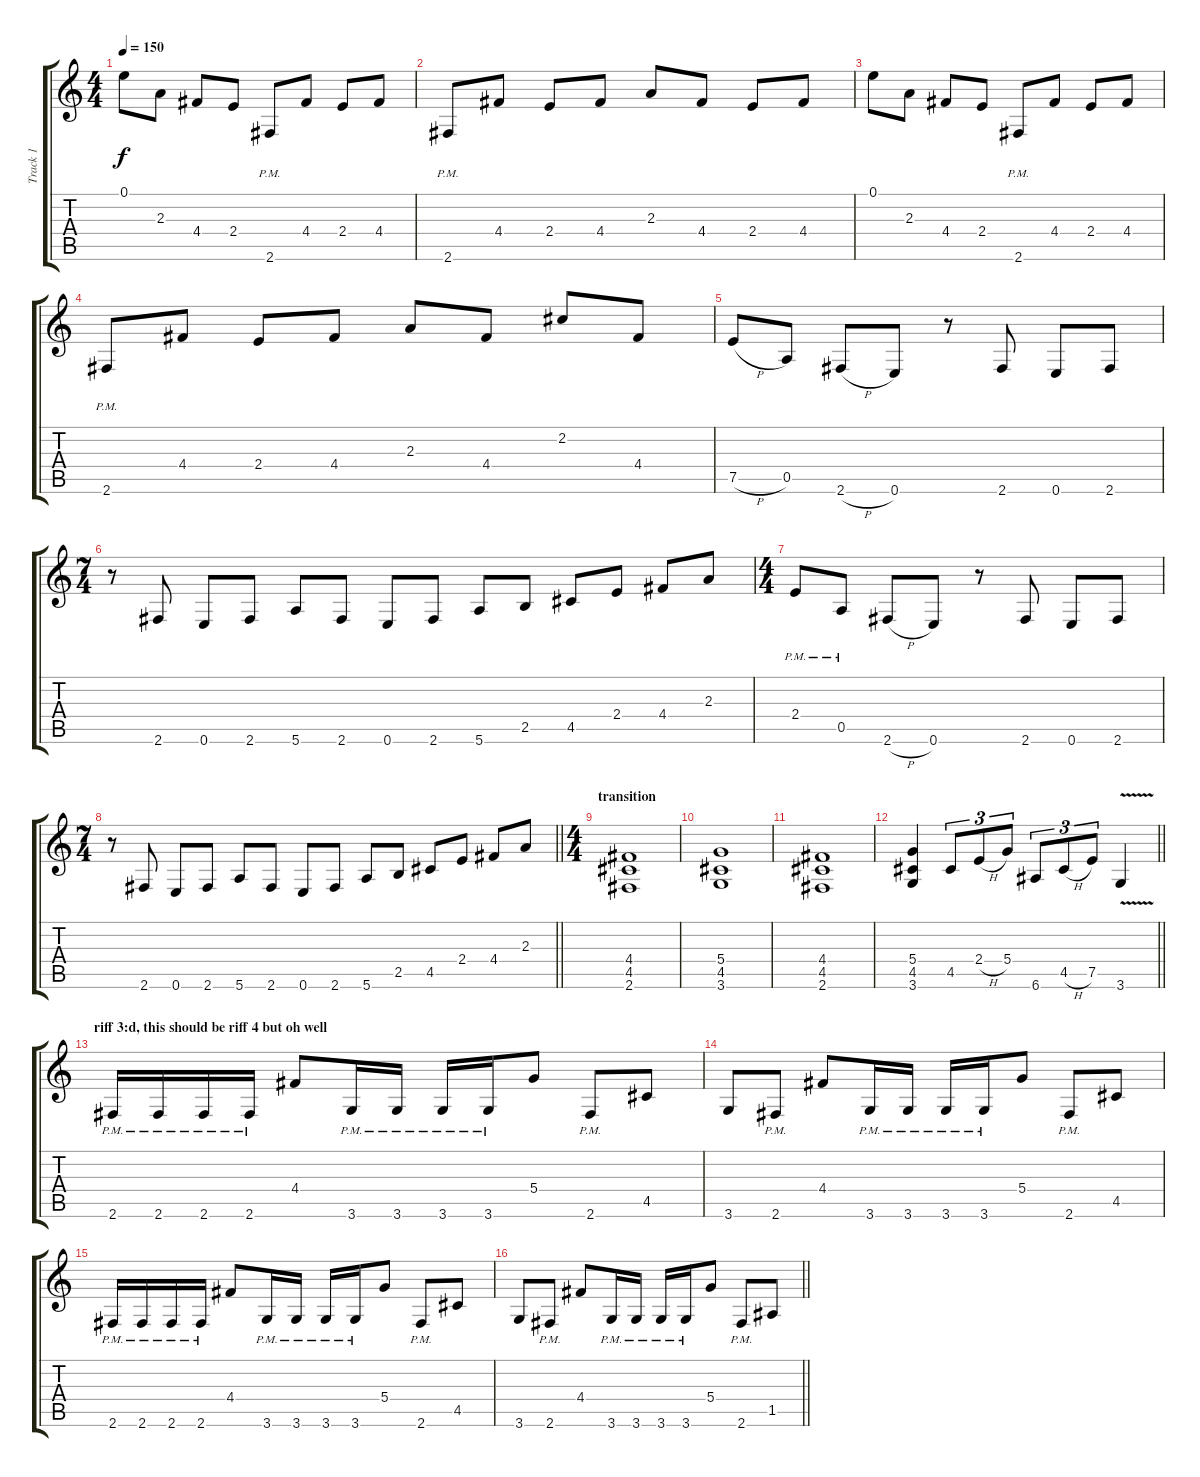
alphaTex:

\track ("Track 1" "Track 1") {instrument overdrivenguitar}
\staff {score tabs}
\tuning (E4 B3 G3 D3 A2 E2) {hide}
\ts (4 4)
\tempo 150
\clef g2
\ks c
0.1.8{dy f} 2.3.8 4.4.8 2.4.8 2.6{pm}.8 4.4.8 2.4.8 4.4.8 |
2.6{pm}.8 4.4.8 2.4.8 4.4.8 2.3.8 4.4.8 2.4.8 4.4.8 |
0.1.8 2.3.8 4.4.8 2.4.8 2.6{pm}.8 4.4.8 2.4.8 4.4.8 |
2.6{pm}.8 4.4.8 2.4.8 4.4.8 2.3.8 4.4.8 2.2.8 4.4.8 |
7.5{h}.8 0.5.8 2.6{h}.8 0.6.8 r.8 2.6.8 0.6.8 2.6.8 |
\ts (7 4)
r.8 2.6.8 0.6.8 2.6.8 5.6.8 2.6.8 0.6.8 2.6.8 5.6.8 2.5.8 4.5.8 2.4.8 4.4.8 2.3.8 |
\ts (4 4)
2.4{pm}.8 0.5{pm}.8 2.6{h}.8 0.6.8 r.8 2.6.8 0.6.8 2.6.8 |
\ts (7 4)
\barLineRight lightlight
r.8 2.6.8 0.6.8 2.6.8 5.6.8 2.6.8 0.6.8 2.6.8 5.6.8 2.5.8 4.5.8 2.4.8 4.4.8 2.3.8 |
\ts (4 4)
\section ("" "transition")
(4.4 4.5 2.6).1 |
(5.4 4.5 3.6).1 |
(4.4 4.5 2.6).1 |
\barLineRight lightlight
(5.4 4.5 3.6).4 4.5.8{tu (3 2)} 2.4{h}.8{tu (3 2)} 5.4.8{tu (3 2)} 6.6.8{tu (3 2)} 4.5{h}.8{tu (3 2)} 7.5.8{tu (3 2)} 3.6{v}.4 |
\section ("" "riff 3:d, this should be riff 4 but oh well")
2.6{pm}.16 2.6{pm}.16 2.6{pm}.16 2.6{pm}.16 4.4.8 3.6{pm}.16 3.6{pm}.16 3.6{pm}.16 3.6{pm}.16 5.4.8 2.6{pm}.8 4.5.8 |
3.6.8 2.6{pm}.8 4.4.8 3.6{pm}.16 3.6{pm}.16 3.6{pm}.16 3.6{pm}.16 5.4.8 2.6{pm}.8 4.5.8 |
2.6{pm}.16 2.6{pm}.16 2.6{pm}.16 2.6{pm}.16 4.4.8 3.6{pm}.16 3.6{pm}.16 3.6{pm}.16 3.6{pm}.16 5.4.8 2.6{pm}.8 4.5.8 |
\barLineRight lightlight
3.6.8 2.6{pm}.8 4.4.8 3.6{pm}.16 3.6{pm}.16 3.6{pm}.16 3.6{pm}.16 5.4.8 2.6{pm}.8 1.5.8
